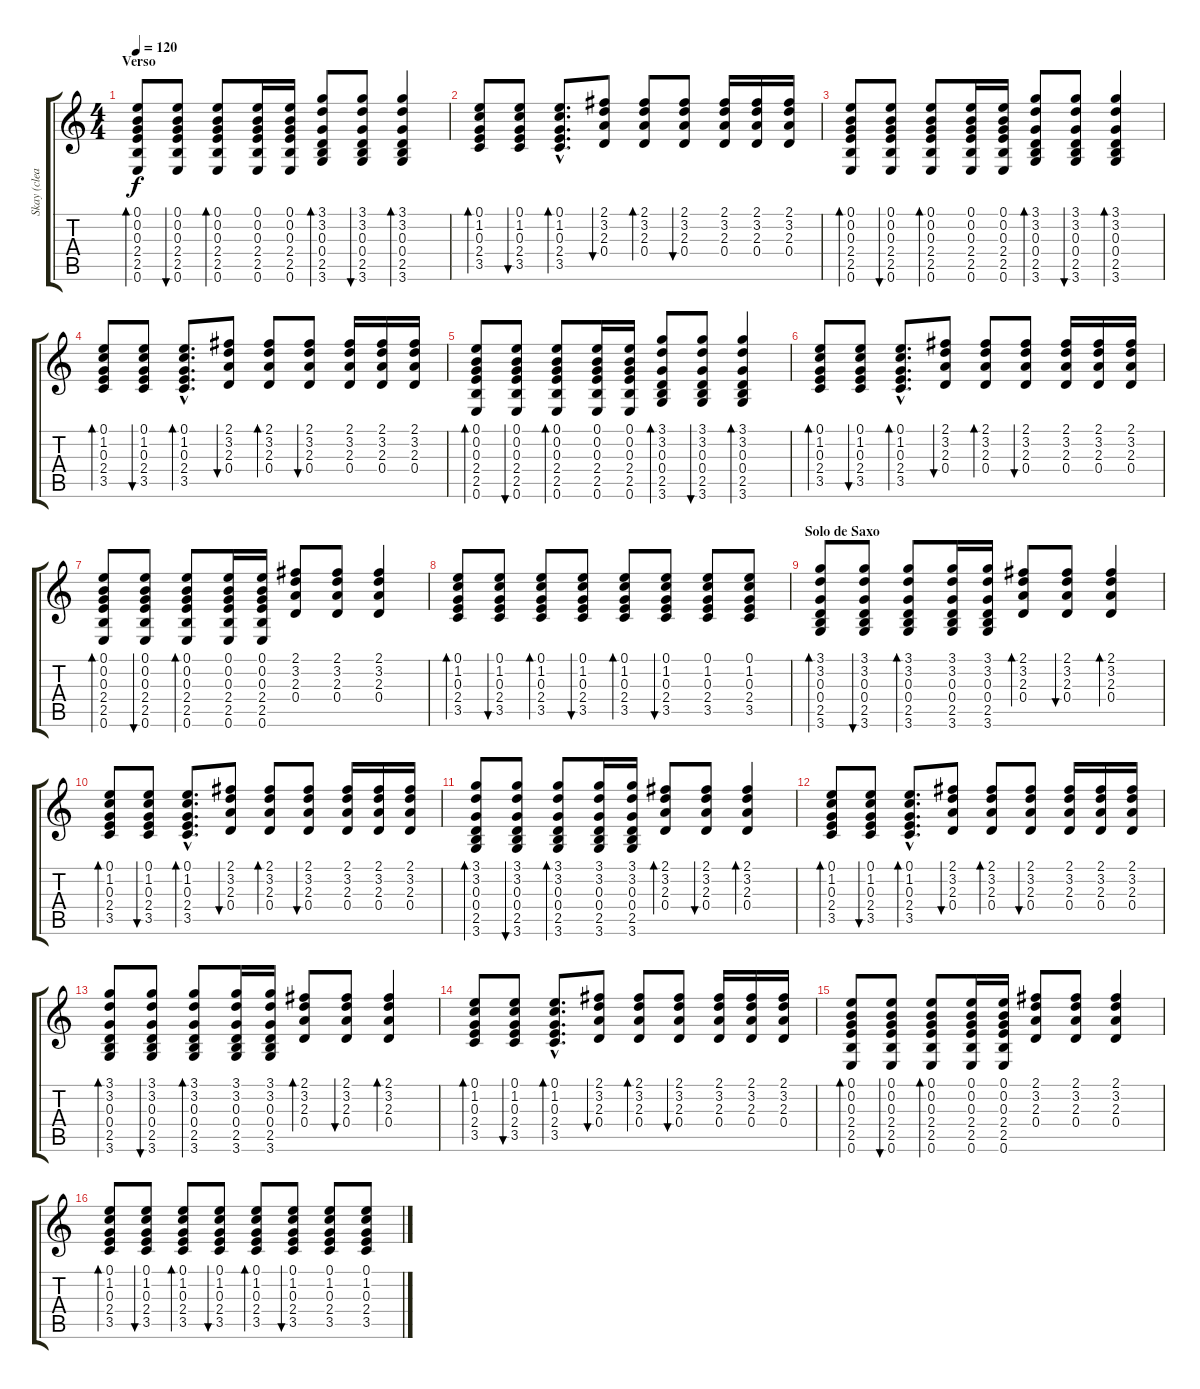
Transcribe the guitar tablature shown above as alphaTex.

\track ("Skay (clean)" "Skay (clea") {instrument electricguitarclean}
\staff {score tabs}
\tuning (E4 B3 G3 D3 A2 E2) {hide}
\ts (4 4)
\section ("" "Verso")
\tempo 120
\clef g2
\ks c
(0.1 0.2 0.3 2.4 2.5 0.6).8{bd 30 dy f} (0.1 0.2 0.3 2.4 2.5 0.6).8{bu 30} (0.1 0.2 0.3 2.4 2.5 0.6).8{bd 30} (0.1 0.2 0.3 2.4 2.5 0.6).16 (0.1 0.2 0.3 2.4 2.5 0.6).16 (3.1 3.2 0.3 0.4 2.5 3.6).8{bd 30} (3.1 3.2 0.3 0.4 2.5 3.6).8{bu 30} (3.1 3.2 0.3 0.4 2.5 3.6).4{bd 30} |
(0.1 1.2 0.3 2.4 3.5).8{bd 30} (0.1 1.2 0.3 2.4 3.5).8{bu 30} (0.1{hac} 1.2{hac} 0.3{hac} 2.4{hac} 3.5{hac}).8{d bd 30} (2.1 3.2 2.3 0.4).8{bu 30} (2.1 3.2 2.3 0.4).8{bd 30} (2.1 3.2 2.3 0.4).8{bu 30} (2.1 3.2 2.3 0.4).16 (2.1 3.2 2.3 0.4).16 (2.1 3.2 2.3 0.4).16 |
(0.1 0.2 0.3 2.4 2.5 0.6).8{bd 30} (0.1 0.2 0.3 2.4 2.5 0.6).8{bu 30} (0.1 0.2 0.3 2.4 2.5 0.6).8{bd 30} (0.1 0.2 0.3 2.4 2.5 0.6).16 (0.1 0.2 0.3 2.4 2.5 0.6).16 (3.1 3.2 0.3 0.4 2.5 3.6).8{bd 30} (3.1 3.2 0.3 0.4 2.5 3.6).8{bu 30} (3.1 3.2 0.3 0.4 2.5 3.6).4{bd 30} |
(0.1 1.2 0.3 2.4 3.5).8{bd 30} (0.1 1.2 0.3 2.4 3.5).8{bu 30} (0.1{hac} 1.2{hac} 0.3{hac} 2.4{hac} 3.5{hac}).8{d bd 30} (2.1 3.2 2.3 0.4).8{bu 30} (2.1 3.2 2.3 0.4).8{bd 30} (2.1 3.2 2.3 0.4).8{bu 30} (2.1 3.2 2.3 0.4).16 (2.1 3.2 2.3 0.4).16 (2.1 3.2 2.3 0.4).16 |
(0.1 0.2 0.3 2.4 2.5 0.6).8{bd 30} (0.1 0.2 0.3 2.4 2.5 0.6).8{bu 30} (0.1 0.2 0.3 2.4 2.5 0.6).8{bd 30} (0.1 0.2 0.3 2.4 2.5 0.6).16 (0.1 0.2 0.3 2.4 2.5 0.6).16 (3.1 3.2 0.3 0.4 2.5 3.6).8{bd 30} (3.1 3.2 0.3 0.4 2.5 3.6).8{bu 30} (3.1 3.2 0.3 0.4 2.5 3.6).4{bd 30} |
(0.1 1.2 0.3 2.4 3.5).8{bd 30} (0.1 1.2 0.3 2.4 3.5).8{bu 30} (0.1{hac} 1.2{hac} 0.3{hac} 2.4{hac} 3.5{hac}).8{d bd 30} (2.1 3.2 2.3 0.4).8{bu 30} (2.1 3.2 2.3 0.4).8{bd 30} (2.1 3.2 2.3 0.4).8{bu 30} (2.1 3.2 2.3 0.4).16 (2.1 3.2 2.3 0.4).16 (2.1 3.2 2.3 0.4).16 |
(0.1 0.2 0.3 2.4 2.5 0.6).8{bd 30} (0.1 0.2 0.3 2.4 2.5 0.6).8{bu 30} (0.1 0.2 0.3 2.4 2.5 0.6).8{bd 30} (0.1 0.2 0.3 2.4 2.5 0.6).16 (0.1 0.2 0.3 2.4 2.5 0.6).16 (2.1 3.2 2.3 0.4).8 (2.1 3.2 2.3 0.4).8 (2.1 3.2 2.3 0.4).4 |
(0.1 1.2 0.3 2.4 3.5).8{bd 30} (0.1 1.2 0.3 2.4 3.5).8{bu 30} (0.1 1.2 0.3 2.4 3.5).8{bd 30} (0.1 1.2 0.3 2.4 3.5).8{bu 30} (0.1 1.2 0.3 2.4 3.5).8{bd 30} (0.1 1.2 0.3 2.4 3.5).8{bu 30} (0.1 1.2 0.3 2.4 3.5).8 (0.1 1.2 0.3 2.4 3.5).8 |
\section ("" "Solo de Saxo")
(3.1 3.2 0.3 0.4 2.5 3.6).8{bd 30} (3.1 3.2 0.3 0.4 2.5 3.6).8{bu 30} (3.1 3.2 0.3 0.4 2.5 3.6).8{bd 30} (3.1 3.2 0.3 0.4 2.5 3.6).16 (3.1 3.2 0.3 0.4 2.5 3.6).16 (2.1 3.2 2.3 0.4).8{bd 30} (2.1 3.2 2.3 0.4).8{bu 30} (2.1 3.2 2.3 0.4).4{bd 30} |
(0.1 1.2 0.3 2.4 3.5).8{bd 30} (0.1 1.2 0.3 2.4 3.5).8{bu 30} (0.1{hac} 1.2{hac} 0.3{hac} 2.4{hac} 3.5{hac}).8{d bd 30} (2.1 3.2 2.3 0.4).8{bu 30} (2.1 3.2 2.3 0.4).8{bd 30} (2.1 3.2 2.3 0.4).8{bu 30} (2.1 3.2 2.3 0.4).16 (2.1 3.2 2.3 0.4).16 (2.1 3.2 2.3 0.4).16 |
(3.1 3.2 0.3 0.4 2.5 3.6).8{bd 30} (3.1 3.2 0.3 0.4 2.5 3.6).8{bu 30} (3.1 3.2 0.3 0.4 2.5 3.6).8{bd 30} (3.1 3.2 0.3 0.4 2.5 3.6).16 (3.1 3.2 0.3 0.4 2.5 3.6).16 (2.1 3.2 2.3 0.4).8{bd 30} (2.1 3.2 2.3 0.4).8{bu 30} (2.1 3.2 2.3 0.4).4{bd 30} |
(0.1 1.2 0.3 2.4 3.5).8{bd 30} (0.1 1.2 0.3 2.4 3.5).8{bu 30} (0.1{hac} 1.2{hac} 0.3{hac} 2.4{hac} 3.5{hac}).8{d bd 30} (2.1 3.2 2.3 0.4).8{bu 30} (2.1 3.2 2.3 0.4).8{bd 30} (2.1 3.2 2.3 0.4).8{bu 30} (2.1 3.2 2.3 0.4).16 (2.1 3.2 2.3 0.4).16 (2.1 3.2 2.3 0.4).16 |
(3.1 3.2 0.3 0.4 2.5 3.6).8{bd 30} (3.1 3.2 0.3 0.4 2.5 3.6).8{bu 30} (3.1 3.2 0.3 0.4 2.5 3.6).8{bd 30} (3.1 3.2 0.3 0.4 2.5 3.6).16 (3.1 3.2 0.3 0.4 2.5 3.6).16 (2.1 3.2 2.3 0.4).8{bd 30} (2.1 3.2 2.3 0.4).8{bu 30} (2.1 3.2 2.3 0.4).4{bd 30} |
(0.1 1.2 0.3 2.4 3.5).8{bd 30} (0.1 1.2 0.3 2.4 3.5).8{bu 30} (0.1{hac} 1.2{hac} 0.3{hac} 2.4{hac} 3.5{hac}).8{d bd 30} (2.1 3.2 2.3 0.4).8{bu 30} (2.1 3.2 2.3 0.4).8{bd 30} (2.1 3.2 2.3 0.4).8{bu 30} (2.1 3.2 2.3 0.4).16 (2.1 3.2 2.3 0.4).16 (2.1 3.2 2.3 0.4).16 |
(0.1 0.2 0.3 2.4 2.5 0.6).8{bd 30} (0.1 0.2 0.3 2.4 2.5 0.6).8{bu 30} (0.1 0.2 0.3 2.4 2.5 0.6).8{bd 30} (0.1 0.2 0.3 2.4 2.5 0.6).16 (0.1 0.2 0.3 2.4 2.5 0.6).16 (2.1 3.2 2.3 0.4).8 (2.1 3.2 2.3 0.4).8 (2.1 3.2 2.3 0.4).4 |
(0.1 1.2 0.3 2.4 3.5).8{bd 30} (0.1 1.2 0.3 2.4 3.5).8{bu 30} (0.1 1.2 0.3 2.4 3.5).8{bd 30} (0.1 1.2 0.3 2.4 3.5).8{bu 30} (0.1 1.2 0.3 2.4 3.5).8{bd 30} (0.1 1.2 0.3 2.4 3.5).8{bu 30} (0.1 1.2 0.3 2.4 3.5).8 (0.1 1.2 0.3 2.4 3.5).8
